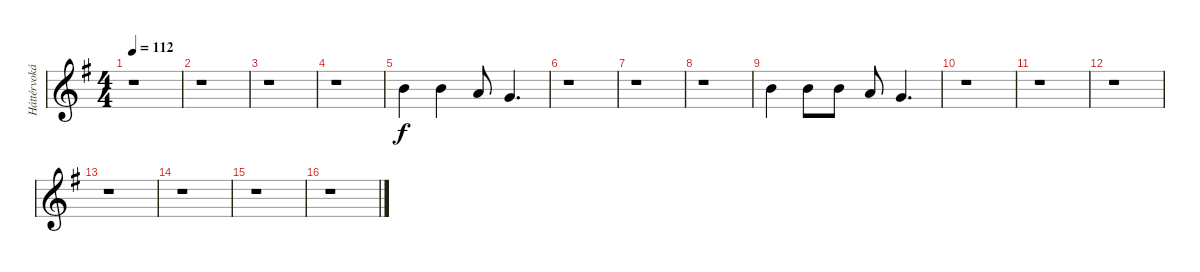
\track ("Háttérvokál" "Háttérvoká") {instrument baritonesax}
\staff {score}
\tuning (E4 B3 G3 D3 A2 E2) {hide}
\ts (4 4)
\tempo 112
\clef g2
\ks g
r.1{dy f} |
r.1 |
r.1 |
r.1 |
7.1.4 7.1.4 5.1.8 3.1.4{d} |
r.1 |
r.1 |
r.1 |
7.1.4 7.1.8 7.1.8 5.1.8 3.1.4{d} |
r.1 |
r.1 |
r.1 |
r.1 |
r.1 |
r.1 |
r.1
